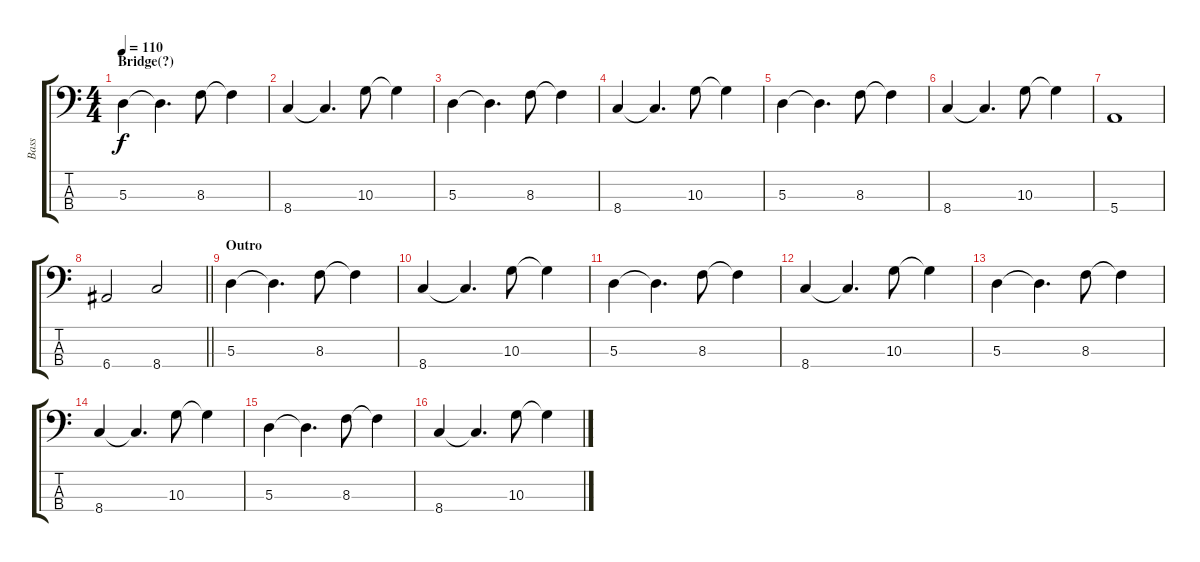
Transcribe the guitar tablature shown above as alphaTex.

\track ("Bass" "Bass") {instrument electricbassfinger}
\staff {score tabs}
\tuning (G2 D2 A1 E1) {hide}
\ts (4 4)
\section ("" "Bridge(?)")
\tempo 110
\clef f4
\ks c
5.3.4{dy f} 5.3{t}.4{d} 8.3.8 8.3{t}.4 |
8.4.4 8.4{t}.4{d} 10.3.8 10.3{t}.4 |
5.3.4 5.3{t}.4{d} 8.3.8 8.3{t}.4 |
8.4.4 8.4{t}.4{d} 10.3.8 10.3{t}.4 |
5.3.4 5.3{t}.4{d} 8.3.8 8.3{t}.4 |
8.4.4 8.4{t}.4{d} 10.3.8 10.3{t}.4 |
5.4.1 |
\barLineRight lightlight
6.4.2 8.4.2 |
\section ("" "Outro")
5.3.4 5.3{t}.4{d} 8.3.8 8.3{t}.4 |
8.4.4 8.4{t}.4{d} 10.3.8 10.3{t}.4 |
5.3.4 5.3{t}.4{d} 8.3.8 8.3{t}.4 |
8.4.4 8.4{t}.4{d} 10.3.8 10.3{t}.4 |
5.3.4 5.3{t}.4{d} 8.3.8 8.3{t}.4 |
8.4.4 8.4{t}.4{d} 10.3.8 10.3{t}.4 |
5.3.4 5.3{t}.4{d} 8.3.8 8.3{t}.4 |
8.4.4 8.4{t}.4{d} 10.3.8 10.3{t}.4
